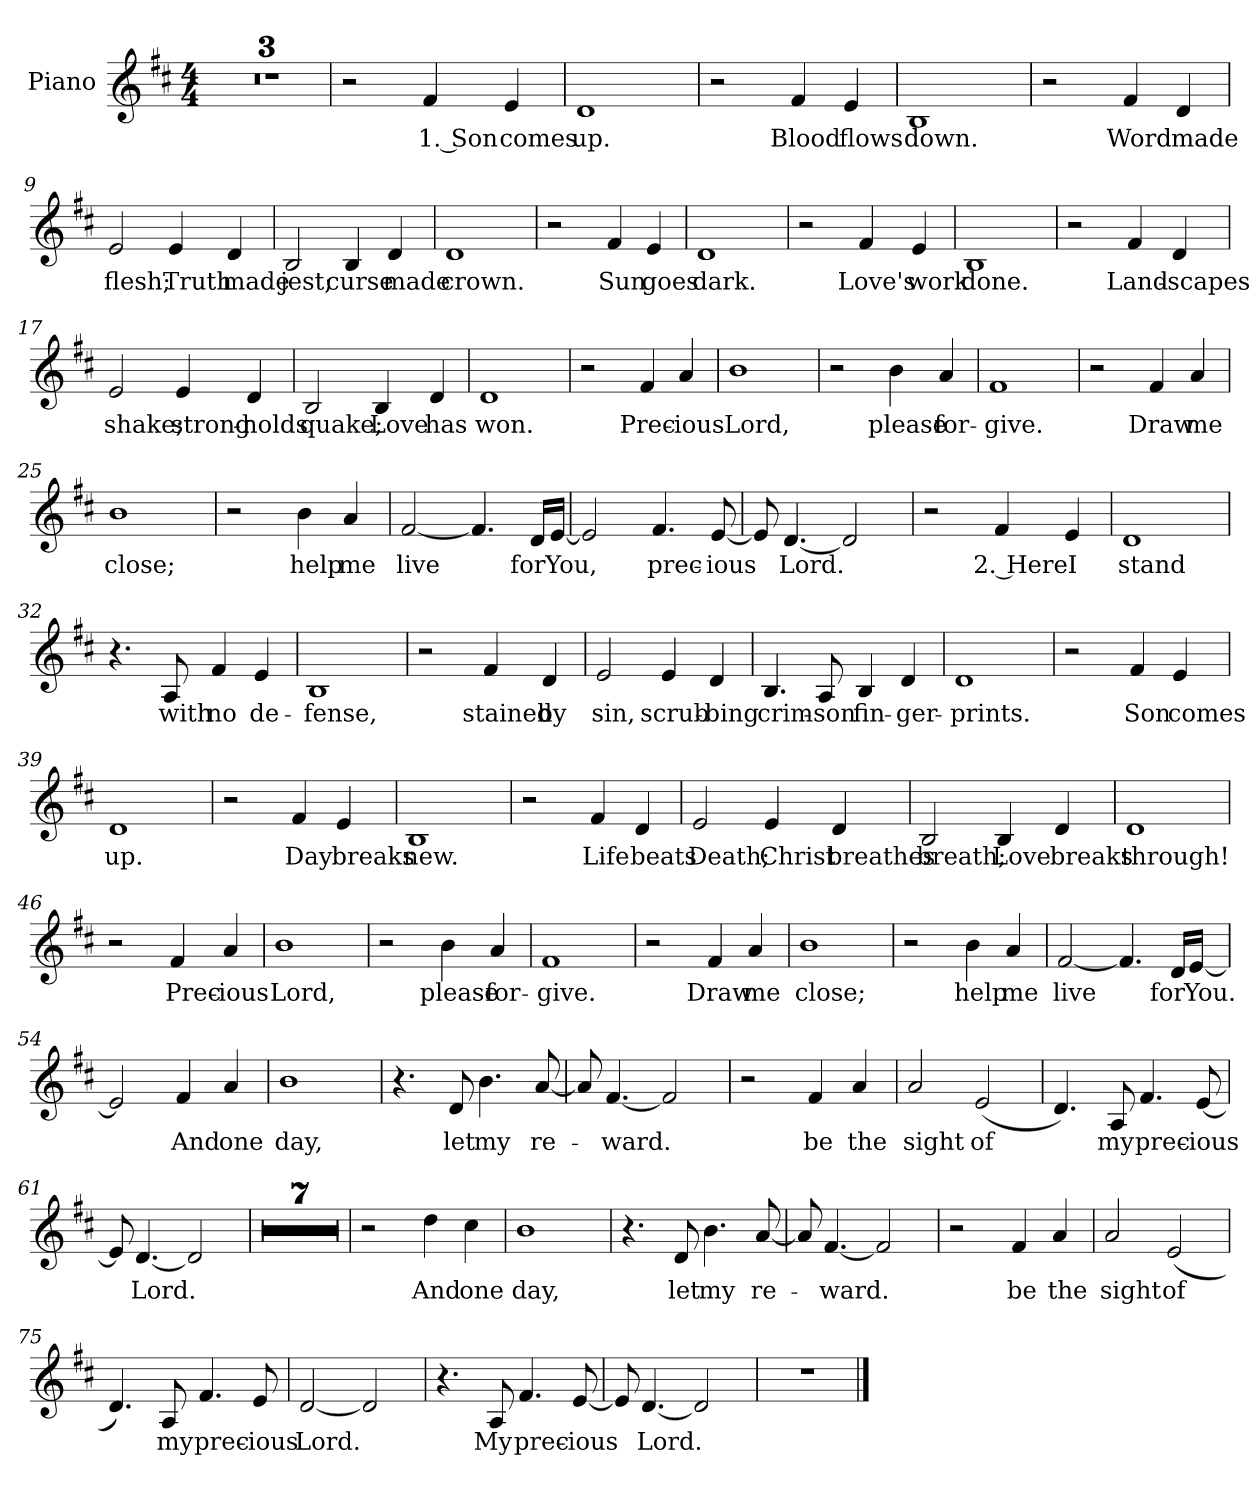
**kern	**text
*part1	*part1
*staff1	*staff1
*I"Piano	*
*I'Pno.	*
*clefG2	*
*k[f#c#]	*
*M4/4	*
*MM80	*
=1	=1
1r	.
=2	=2
1r	.
=3	=3
1r	.
=4	=4
2r	.
!	!LO:LY:b
4f#/	1. Son
!	!LO:LY:b
4e/	comes
=5	=5
!	!LO:LY:b
1d	up.
=6	=6
2r	.
!	!LO:LY:b
4f#/	Blood
!	!LO:LY:b
4e/	flows
=7	=7
!	!LO:LY:b
1B	down.
=8	=8
2r	.
!	!LO:LY:b
4f#/	Word
!	!LO:LY:b
4d/	made
!!LO:LB:g=z
=9	=9
!	!LO:LY:b
2e/	flesh;
!	!LO:LY:b
4e/	Truth
!	!LO:LY:b
4d/	made
=10	=10
!	!LO:LY:b
2B/	jest;
!	!LO:LY:b
4B/	curse
!	!LO:LY:b
4d/	made
=11	=11
!	!LO:LY:b
1d	crown.
=12	=12
2r	.
!	!LO:LY:b
4f#/	Sun
!	!LO:LY:b
4e/	goes
=13	=13
!	!LO:LY:b
1d	dark.
=14	=14
2r	.
!	!LO:LY:b
4f#/	Love's
!	!LO:LY:b
4e/	work
=15	=15
!	!LO:LY:b
1B	done.
!!LO:LB:g=z
=16	=16
2r	.
!	!LO:LY:b
4f#/	Land-
!	!LO:LY:b
4d/	-scapes
=17	=17
!	!LO:LY:b
2e/	shake;
!	!LO:LY:b
4e/	strong-
!	!LO:LY:b
4d/	-holds
=18	=18
!	!LO:LY:b
2B/	quake;
!	!LO:LY:b
4B/	Love
!	!LO:LY:b
4d/	has
=19	=19
!	!LO:LY:b
1d	won.
=20	=20
2r	.
!	!LO:LY:b
4f#/	Prec-
!	!LO:LY:b
4a/	-ious
=21	=21
!	!LO:LY:b
1b	Lord,
=22	=22
2r	.
!	!LO:LY:b
4b\	please
!	!LO:LY:b
4a/	for-
!!LO:LB:g=z
=23	=23
!	!LO:LY:b
1f#	-give.
=24	=24
2r	.
!	!LO:LY:b
4f#/	Draw
!	!LO:LY:b
4a/	me
=25	=25
!	!LO:LY:b
1b	close;
=26	=26
2r	.
!	!LO:LY:b
4b\	help
!	!LO:LY:b
4a/	me
=27	=27
!	!LO:LY:b
[2f#/	live
4.f#/]	.
!	!LO:LY:b
16d/LL	for
!	!LO:LY:b
[16e/JJ	You,
=28	=28
2e/]	.
!	!LO:LY:b
4.f#/	prec-
!	!LO:LY:b
[8e/	-ious
=29	=29
8e/]	.
!	!LO:LY:b
[4.d/	Lord.
2d/]	.
!!LO:LB:g=z
=30	=30
2r	.
!	!LO:LY:b
4f#/	2. Here
!	!LO:LY:b
4e/	I
=31	=31
!	!LO:LY:b
1d	stand
=32	=32
4.r	.
!	!LO:LY:b
8A/	with
!	!LO:LY:b
4f#/	no
!	!LO:LY:b
4e/	de-
=33	=33
!	!LO:LY:b
1B	-fense,
=34	=34
2r	.
!	!LO:LY:b
4f#/	stained
!	!LO:LY:b
4d/	by
=35	=35
!	!LO:LY:b
2e/	sin,
!	!LO:LY:b
4e/	scrub-
!	!LO:LY:b
4d/	-bing
=36	=36
!	!LO:LY:b
4.B/	crim-
!	!LO:LY:b
8A/	-son
!	!LO:LY:b
4B/	fin-
!	!LO:LY:b
4d/	-ger-
!!LO:LB:g=z
=37	=37
!	!LO:LY:b
1d	-prints.
=38	=38
2r	.
!	!LO:LY:b
4f#/	Son
!	!LO:LY:b
4e/	comes
=39	=39
!	!LO:LY:b
1d	up.
=40	=40
2r	.
!	!LO:LY:b
4f#/	Day
!	!LO:LY:b
4e/	breaks
=41	=41
!	!LO:LY:b
1B	new.
=42	=42
2r	.
!	!LO:LY:b
4f#/	Life
!	!LO:LY:b
4d/	beats
=43	=43
!	!LO:LY:b
2e/	Death;
!	!LO:LY:b
4e/	Christ
!	!LO:LY:b
4d/	breathes
!!LO:LB:g=z
=44	=44
!	!LO:LY:b
2B/	breath;
!	!LO:LY:b
4B/	Love
!	!LO:LY:b
4d/	breaks
=45	=45
!	!LO:LY:b
1d	through!
=46	=46
2r	.
!	!LO:LY:b
4f#/	Prec-
!	!LO:LY:b
4a/	-ious
=47	=47
!	!LO:LY:b
1b	Lord,
=48	=48
2r	.
!	!LO:LY:b
4b\	please
!	!LO:LY:b
4a/	for-
=49	=49
!	!LO:LY:b
1f#	-give.
=50	=50
2r	.
!	!LO:LY:b
4f#/	Draw
!	!LO:LY:b
4a/	me
=51	=51
!	!LO:LY:b
1b	close;
!!LO:LB:g=z
=52	=52
2r	.
!	!LO:LY:b
4b\	help
!	!LO:LY:b
4a/	me
=53	=53
!	!LO:LY:b
[2f#/	live
4.f#/]	.
!	!LO:LY:b
16d/LL	for
!	!LO:LY:b
[16e/JJ	You.
=54	=54
2e/]	.
!	!LO:LY:b
4f#/	And
!	!LO:LY:b
4a/	one
=55	=55
!	!LO:LY:b
1b	day,
=56	=56
4.r	.
!	!LO:LY:b
8d/	let
!	!LO:LY:b
4.b\	my
!	!LO:LY:b
[8a/	re-
=57	=57
8a/]	.
!	!LO:LY:b
[4.f#/	-ward.
2f#/]	.
=58	=58
2r	.
!	!LO:LY:b
4f#/	be
!	!LO:LY:b
4a/	the
!!LO:LB:g=z
=59	=59
!	!LO:LY:b
2a/	sight
!	!LO:LY:b
(2e/	of
=60	=60
4.d/)	.
!	!LO:LY:b
8A/	my
!	!LO:LY:b
4.f#/	prec-
!	!LO:LY:b
[8e/	-ious
=61	=61
8e/]	.
!	!LO:LY:b
[4.d/	Lord.
2d/]	.
=62	=62
1r	.
=63	=63
1r	.
=64	=64
1r	.
=65	=65
1r	.
=66	=66
1r	.
=67	=67
1r	.
=68	=68
1r	.
=69	=69
2r	.
!	!LO:LY:b
4dd\	And
!	!LO:LY:b
4cc#\	one
!!LO:PB:g=z
=70	=70
!	!LO:LY:b
1b	day,
=71	=71
4.r	.
!	!LO:LY:b
8d/	let
!	!LO:LY:b
4.b\	my
!	!LO:LY:b
[8a/	re-
=72	=72
8a/]	.
!	!LO:LY:b
[4.f#/	-ward.
2f#/]	.
=73	=73
2r	.
!	!LO:LY:b
4f#/	be
!	!LO:LY:b
4a/	the
=74	=74
!	!LO:LY:b
2a/	sight
!	!LO:LY:b
(2e/	of
=75	=75
4.d/)	.
!	!LO:LY:b
8A/	my
!	!LO:LY:b
4.f#/	prec-
!	!LO:LY:b
8e/	-ious
=76	=76
!	!LO:LY:b
[2d/	Lord.
2d/]	.
!!LO:LB:g=z
=77	=77
4.r	.
!	!LO:LY:b
8A/	My
!	!LO:LY:b
4.f#/	prec-
!	!LO:LY:b
[8e/	-ious
=78	=78
8e/]	.
!	!LO:LY:b
[4.d/	Lord.
2d/]	.
=79	=79
1r	.
==	==
*-	*-
